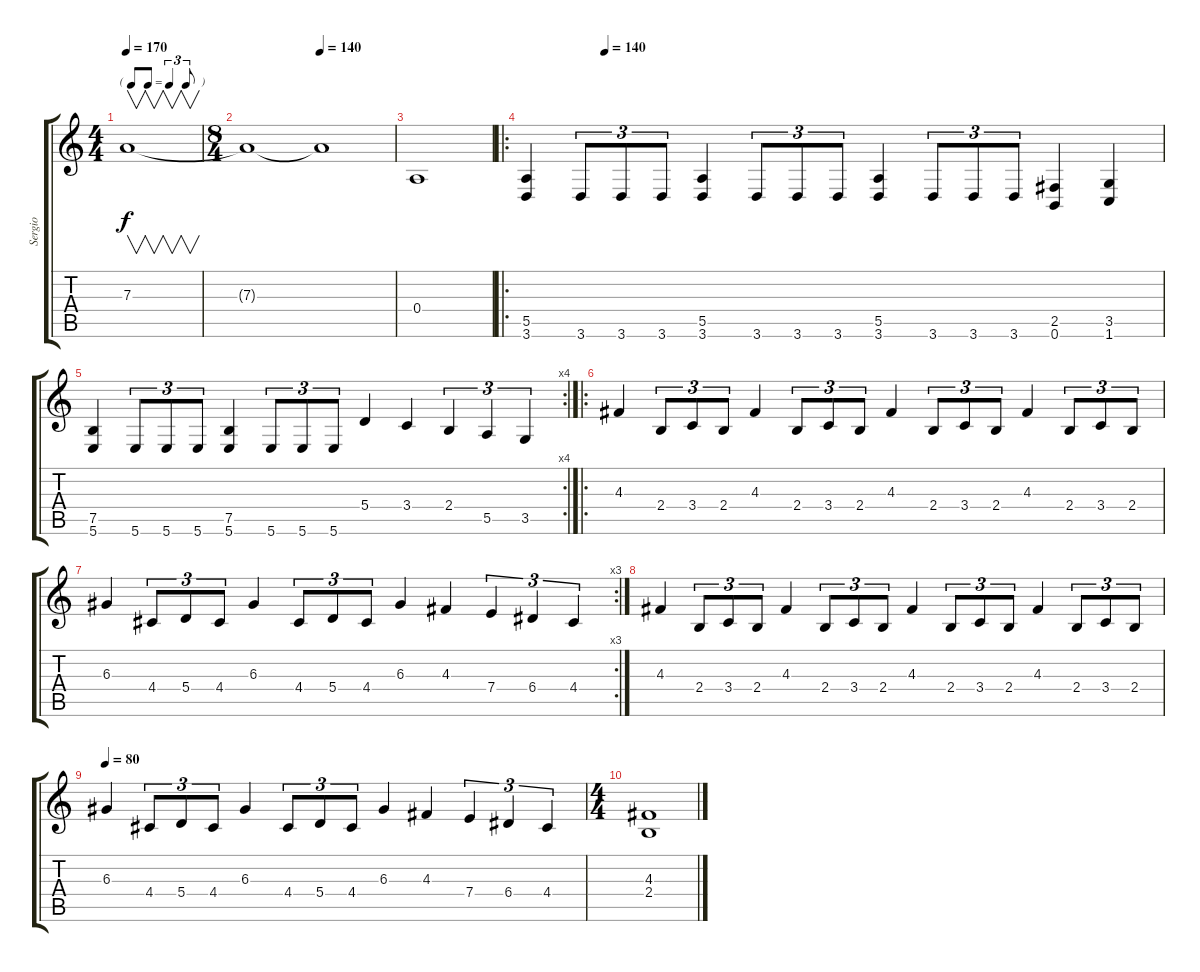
\track ("Sergio" "Sergio") {instrument distortionguitar}
\staff {score tabs}
\tuning (B3 Gb3 D3 A2 E2 B1) {hide}
\ts (4 4)
\tf triplet8th
\tempo 170
\clef g2
\ks c
7.3{t}.1{v dy f} |
\ts (8 4)
\tempo (140 0.5)
7.3{t}.1 7.3{t}.1 |
0.4.1 |
\ro
\tempo (140 0.125)
(5.5 3.6).4 3.6.8{tu (3 2)} 3.6.8{tu (3 2)} 3.6.8{tu (3 2)} (5.5 3.6).4 3.6.8{tu (3 2)} 3.6.8{tu (3 2)} 3.6.8{tu (3 2)} (5.5 3.6).4 3.6.8{tu (3 2)} 3.6.8{tu (3 2)} 3.6.8{tu (3 2)} (2.5 0.6).4 (3.5 1.6).4 |
\rc 4
(7.5 5.6).4 5.6.8{tu (3 2)} 5.6.8{tu (3 2)} 5.6.8{tu (3 2)} (7.5 5.6).4 5.6.8{tu (3 2)} 5.6.8{tu (3 2)} 5.6.8{tu (3 2)} 5.4.4 3.4.4 2.4.4{tu (3 2)} 5.5.4{tu (3 2)} 3.5.4{tu (3 2)} |
\ro
4.3.4 2.4.8{tu (3 2)} 3.4.8{tu (3 2)} 2.4.8{tu (3 2)} 4.3.4 2.4.8{tu (3 2)} 3.4.8{tu (3 2)} 2.4.8{tu (3 2)} 4.3.4 2.4.8{tu (3 2)} 3.4.8{tu (3 2)} 2.4.8{tu (3 2)} 4.3.4 2.4.8{tu (3 2)} 3.4.8{tu (3 2)} 2.4.8{tu (3 2)} |
\rc 3
6.3.4 4.4.8{tu (3 2)} 5.4.8{tu (3 2)} 4.4.8{tu (3 2)} 6.3.4 4.4.8{tu (3 2)} 5.4.8{tu (3 2)} 4.4.8{tu (3 2)} 6.3.4 4.3.4 7.4.4{tu (3 2)} 6.4.4{tu (3 2)} 4.4.4{tu (3 2)} |
4.3.4 2.4.8{tu (3 2)} 3.4.8{tu (3 2)} 2.4.8{tu (3 2)} 4.3.4 2.4.8{tu (3 2)} 3.4.8{tu (3 2)} 2.4.8{tu (3 2)} 4.3.4 2.4.8{tu (3 2)} 3.4.8{tu (3 2)} 2.4.8{tu (3 2)} 4.3.4 2.4.8{tu (3 2)} 3.4.8{tu (3 2)} 2.4.8{tu (3 2)} |
\tempo 80
6.3.4 4.4.8{tu (3 2)} 5.4.8{tu (3 2)} 4.4.8{tu (3 2)} 6.3.4 4.4.8{tu (3 2)} 5.4.8{tu (3 2)} 4.4.8{tu (3 2)} 6.3.4 4.3.4 7.4.4{tu (3 2)} 6.4.4{tu (3 2)} 4.4.4{tu (3 2)} |
\ts (4 4)
(4.3 2.4).1
